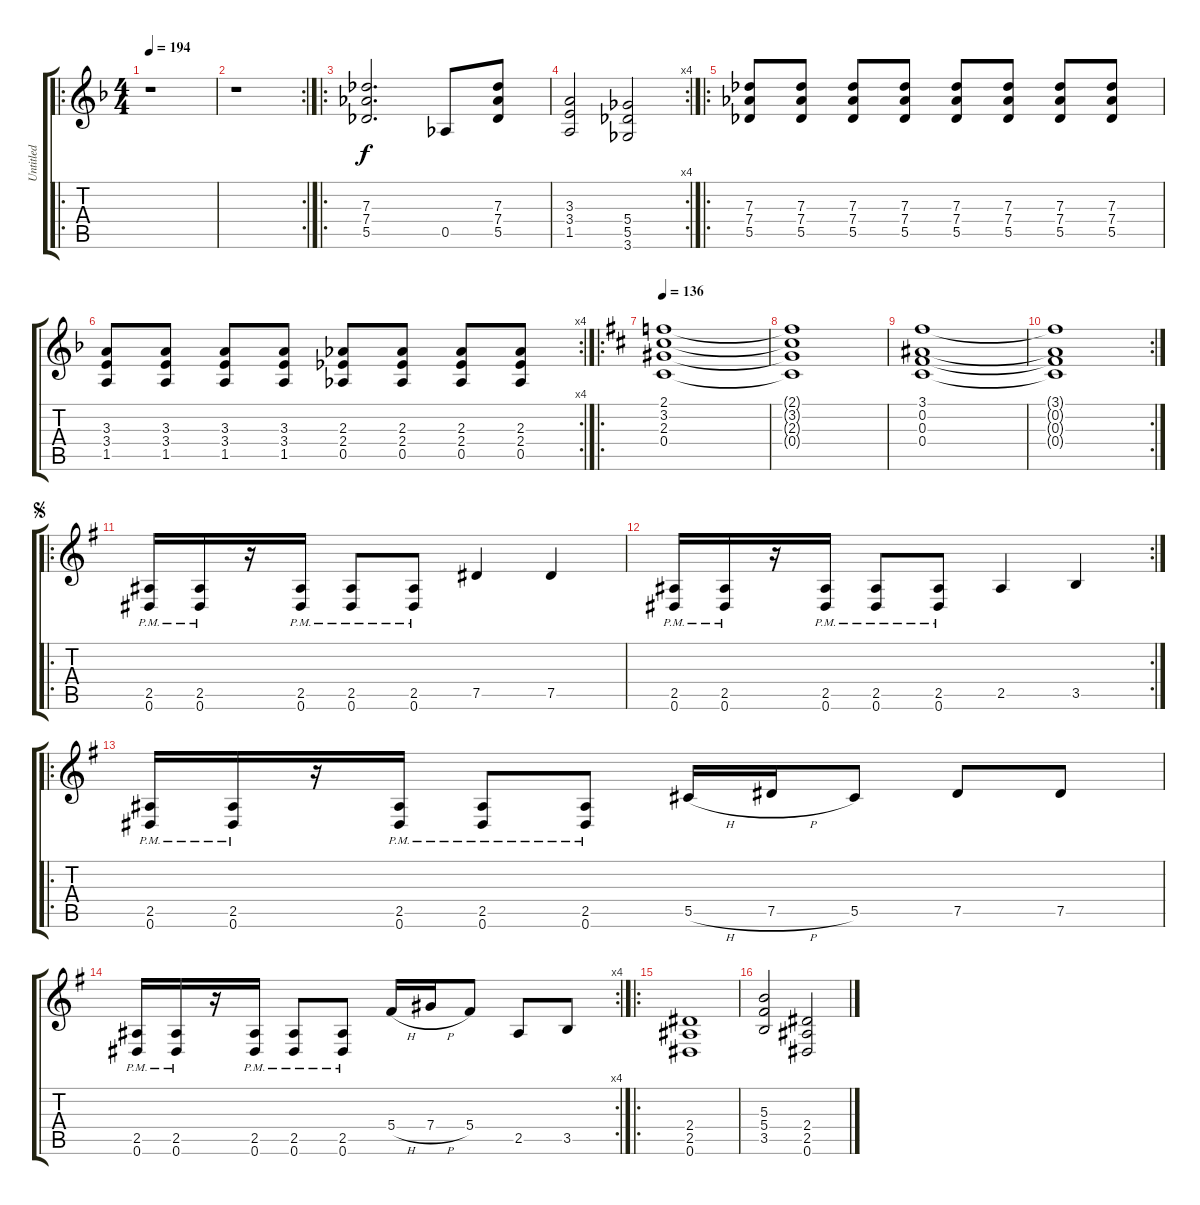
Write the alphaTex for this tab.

\track ("Untitled" "Untitled") {instrument distortionguitar}
\staff {score tabs}
\tuning (Eb4 Bb3 Gb3 Db3 Ab2 Eb2) {hide}
\ro
\ts (4 4)
\tempo 194
\clef g2
\ks f
r.1{dy f} |
\rc 2
r.1 |
\ro
(7.3 7.4 5.5).2{d} 0.5.8 (7.3 7.4 5.5).8 |
\rc 4
(3.3 3.4 1.5).2 (5.4 5.5 3.6).2 |
\ro
(7.3 7.4 5.5).8 (7.3 7.4 5.5).8 (7.3 7.4 5.5).8 (7.3 7.4 5.5).8 (7.3 7.4 5.5).8 (7.3 7.4 5.5).8 (7.3 7.4 5.5).8 (7.3 7.4 5.5).8 |
\rc 4
(3.3 3.4 1.5).8 (3.3 3.4 1.5).8 (3.3 3.4 1.5).8 (3.3 3.4 1.5).8 (2.3 2.4 0.5).8 (2.3 2.4 0.5).8 (2.3 2.4 0.5).8 (2.3 2.4 0.5).8 |
\ro
\tempo 136
\ks d
(2.1 3.2 2.3 0.4).1 |
(2.1{t} 3.2{t} 2.3{t} 0.4{t}).1 |
(3.1 0.2 0.3 0.4).1 |
\rc 2
(3.1{t} 0.2{t} 0.3{t} 0.4{t}).1 |
\ro
\jump segno
\ks g
(2.5{pm} 0.6{pm}).16 (2.5{pm} 0.6{pm}).16 r.16 (2.5{pm} 0.6{pm}).16 (2.5{pm} 0.6{pm}).8 (2.5{pm} 0.6{pm}).8 7.5.4 7.5.4 |
\rc 2
(2.5{pm} 0.6{pm}).16 (2.5{pm} 0.6{pm}).16 r.16 (2.5{pm} 0.6{pm}).16 (2.5{pm} 0.6{pm}).8 (2.5{pm} 0.6{pm}).8 2.5.4 3.5.4 |
\ro
(2.5{pm} 0.6{pm}).16 (2.5{pm} 0.6{pm}).16 r.16 (2.5{pm} 0.6{pm}).16 (2.5{pm} 0.6{pm}).8 (2.5{pm} 0.6{pm}).8 5.5{h}.16 7.5{h}.16 5.5.8 7.5.8 7.5.8 |
\rc 4
(2.5{pm} 0.6{pm}).16 (2.5{pm} 0.6{pm}).16 r.16 (2.5{pm} 0.6{pm}).16 (2.5{pm} 0.6{pm}).8 (2.5{pm} 0.6{pm}).8 5.4{h}.16 7.4{h}.16 5.4.8 2.5.8 3.5.8 |
\ro
(2.4 2.5 0.6).1 |
(5.3 5.4 3.5).2 (2.4 2.5 0.6).2
